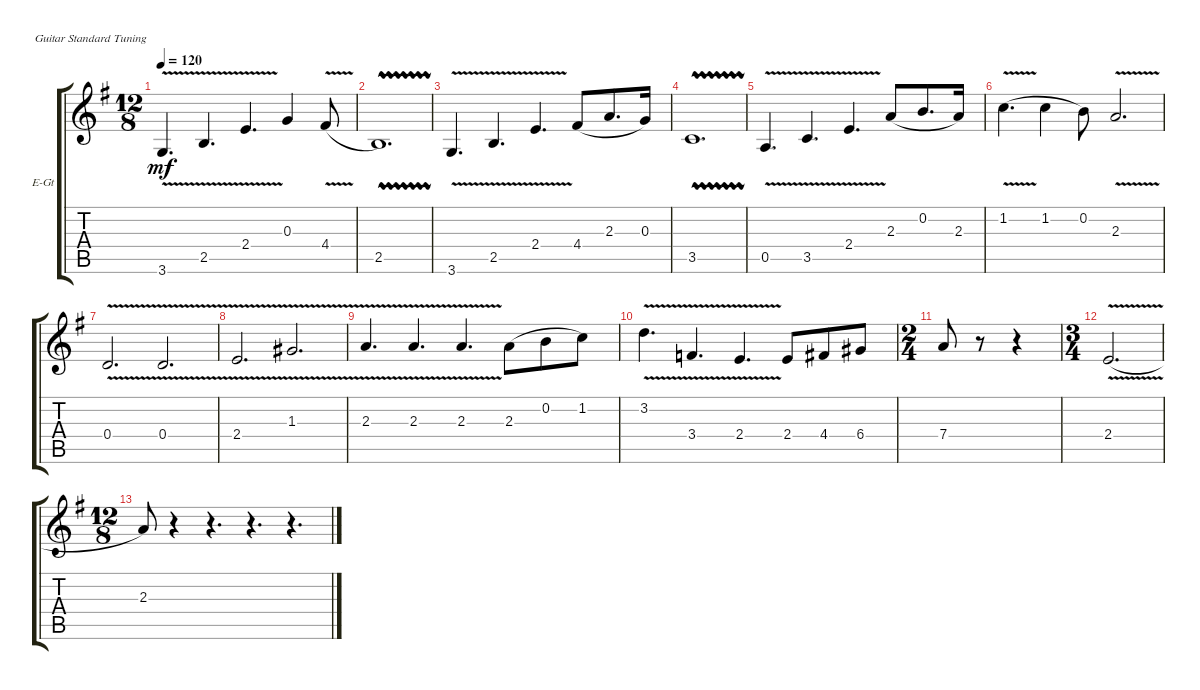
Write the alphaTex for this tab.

\defaultSystemsLayout 4
\bracketExtendMode groupsimilarinstruments
\firstSystemTrackNameOrientation horizontal
\otherSystemsTrackNameOrientation horizontal
\track ("Electric Guitar" "E-Gt") {instrument overdrivenguitar}
\staff {score tabs}
\tuning (E4 B3 G3 D3 A2 E2)
\ts (12 8)
\tempo 120
\clef g2
\scale
0.322917
\ks g
3.6{v}.4{d dy mf} 2.5{v}.4{d} 2.4{v}.4{d} 0.3.4 4.4{v}.8{legatoorigin} |
\scale
0.322917 2.5{vw}.1{d} |
\scale
0.333333 3.6{v}.4{d} 2.5{v}.4{d} 2.4{v}.4{d} 4.4.8{legatoorigin} 2.3.8{d legatoorigin} 0.3.16 |
\scale
0.333333 3.5{vw}.1{d} |
\scale
0.333333 0.5{v}.4{d} 3.5{v}.4{d} 2.4{v}.4{d} 2.3.8{legatoorigin} 0.2.8{d legatoorigin} 2.3.16 |
1.2{v}.4{d legatoorigin} 1.2.4{legatoorigin} 0.2.8 2.3{v}.2{d} |
0.4{v}.2{d} 0.4{v}.2{d} |
2.4{v}.2{d} 1.3{v}.2{d} |
2.3{v}.4{d} 2.3{v}.4{d} 2.3{v}.4{d} 2.3.8{legatoorigin} 0.2.8{legatoorigin} 1.2.8 |
3.2{v}.4{d} 3.4{v}.4{d} 2.4{v}.4{d} 2.4.8 4.4.8 6.4.8 |
\ts (2 4)
7.4.8 r.8 r.4 |
\ts (3 4)
2.4{v}.2{d legatoorigin} |
\ts (12 8)
2.3.8 r.4 r.4{d} r.4{d} r.4{d}
